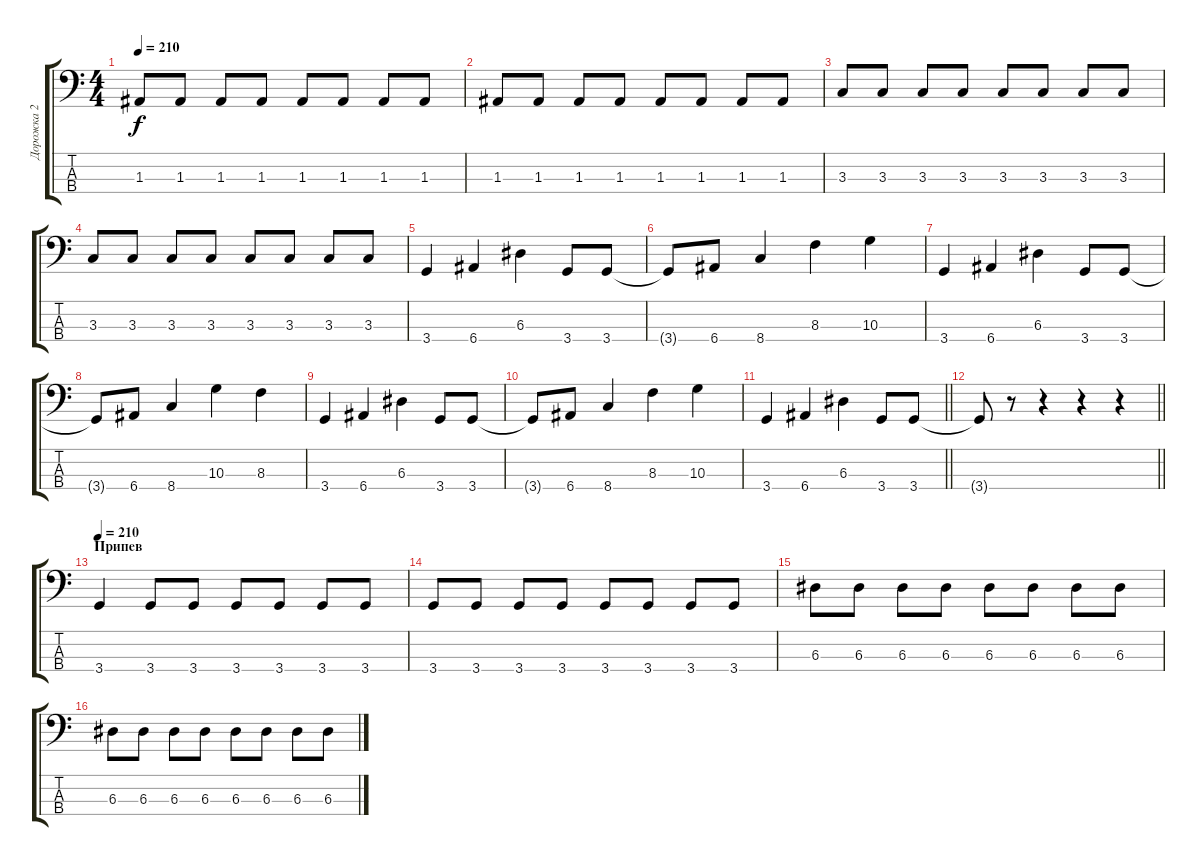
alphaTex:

\track ("Дорожка 2" "Дорожка 2") {instrument electricbassfinger}
\staff {score tabs}
\tuning (G2 D2 A1 E1) {hide}
\ts (4 4)
\tempo 210
\clef f4
\ks c
1.3.8{dy f} 1.3.8 1.3.8 1.3.8 1.3.8 1.3.8 1.3.8 1.3.8 |
1.3.8 1.3.8 1.3.8 1.3.8 1.3.8 1.3.8 1.3.8 1.3.8 |
3.3.8 3.3.8 3.3.8 3.3.8 3.3.8 3.3.8 3.3.8 3.3.8 |
3.3.8 3.3.8 3.3.8 3.3.8 3.3.8 3.3.8 3.3.8 3.3.8 |
3.4.4 6.4.4 6.3.4 3.4.8 3.4.8 |
3.4{t}.8 6.4.8 8.4.4 8.3.4 10.3.4 |
3.4.4 6.4.4 6.3.4 3.4.8 3.4.8 |
3.4{t}.8 6.4.8 8.4.4 10.3.4 8.3.4 |
3.4.4 6.4.4 6.3.4 3.4.8 3.4.8 |
3.4{t}.8 6.4.8 8.4.4 8.3.4 10.3.4 |
\barLineRight lightlight
3.4.4 6.4.4 6.3.4 3.4.8 3.4.8 |
\barLineRight lightlight
3.4{t}.8 r.8 r.4 r.4 r.4 |
\section ("" "Припев")
\tempo 210
3.4.4 3.4.8 3.4.8 3.4.8 3.4.8 3.4.8 3.4.8 |
3.4.8 3.4.8 3.4.8 3.4.8 3.4.8 3.4.8 3.4.8 3.4.8 |
6.3.8 6.3.8 6.3.8 6.3.8 6.3.8 6.3.8 6.3.8 6.3.8 |
6.3.8 6.3.8 6.3.8 6.3.8 6.3.8 6.3.8 6.3.8 6.3.8
